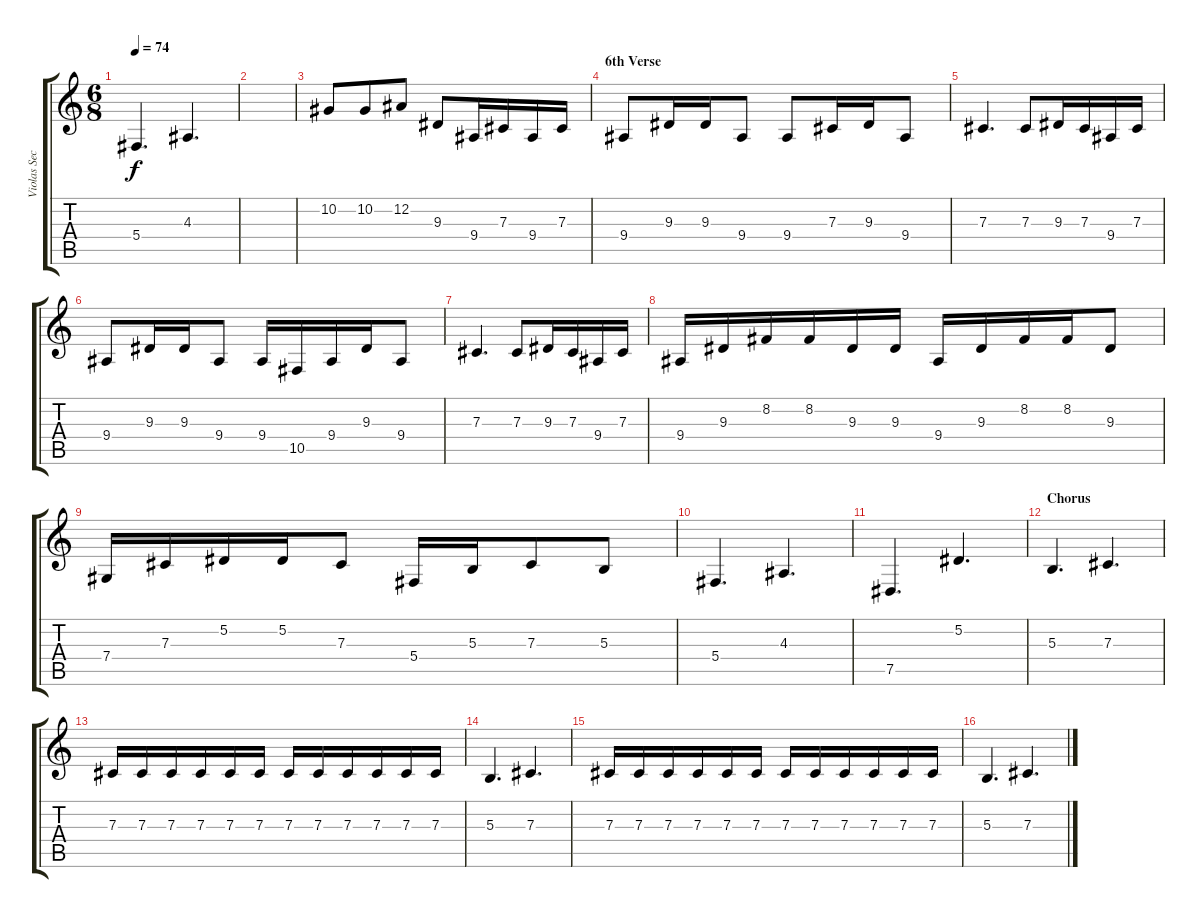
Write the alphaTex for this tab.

\track ("Violas Section (SF Symphony)" "Violas Sec") {instrument stringensemble1}
\staff {score tabs}
\tuning (Eb4 Bb3 Gb3 Db3 Ab2 Eb2) {hide}
\ts (6 8)
\tempo 74
\clef g2
\ks c
5.4.4{d dy f} 4.3.4{d} |
|
10.2.8 10.2.8 12.2.8 9.3.8 9.4.16 7.3.16 9.4.16 7.3.16 |
\section ("" "6th Verse")
9.4.8 9.3.16 9.3.16 9.4.8 9.4.8 7.3.16 9.3.16 9.4.8 |
7.3.4{d} 7.3.8 9.3.16 7.3.16 9.4.16 7.3.16 |
9.4.8 9.3.16 9.3.16 9.4.8 9.4.16 10.5.16 9.4.16 9.3.16 9.4.8 |
7.3.4{d} 7.3.8 9.3.16 7.3.16 9.4.16 7.3.16 |
9.4.16 9.3.16 8.2.16 8.2.16 9.3.16 9.3.16 9.4.16 9.3.16 8.2.16 8.2.16 9.3.8 |
7.4.16 7.3.16 5.2.16 5.2.16 7.3.8 5.4.16 5.3.16 7.3.8 5.3.8 |
5.4.4{d} 4.3.4{d} |
7.5.4{d} 5.2.4{d} |
\section ("" "Chorus")
5.3.4{d} 7.3.4{d} |
7.3.16 7.3.16 7.3.16 7.3.16 7.3.16 7.3.16 7.3.16 7.3.16 7.3.16 7.3.16 7.3.16 7.3.16 |
5.3.4{d} 7.3.4{d} |
7.3.16 7.3.16 7.3.16 7.3.16 7.3.16 7.3.16 7.3.16 7.3.16 7.3.16 7.3.16 7.3.16 7.3.16 |
5.3.4{d} 7.3.4{d}
